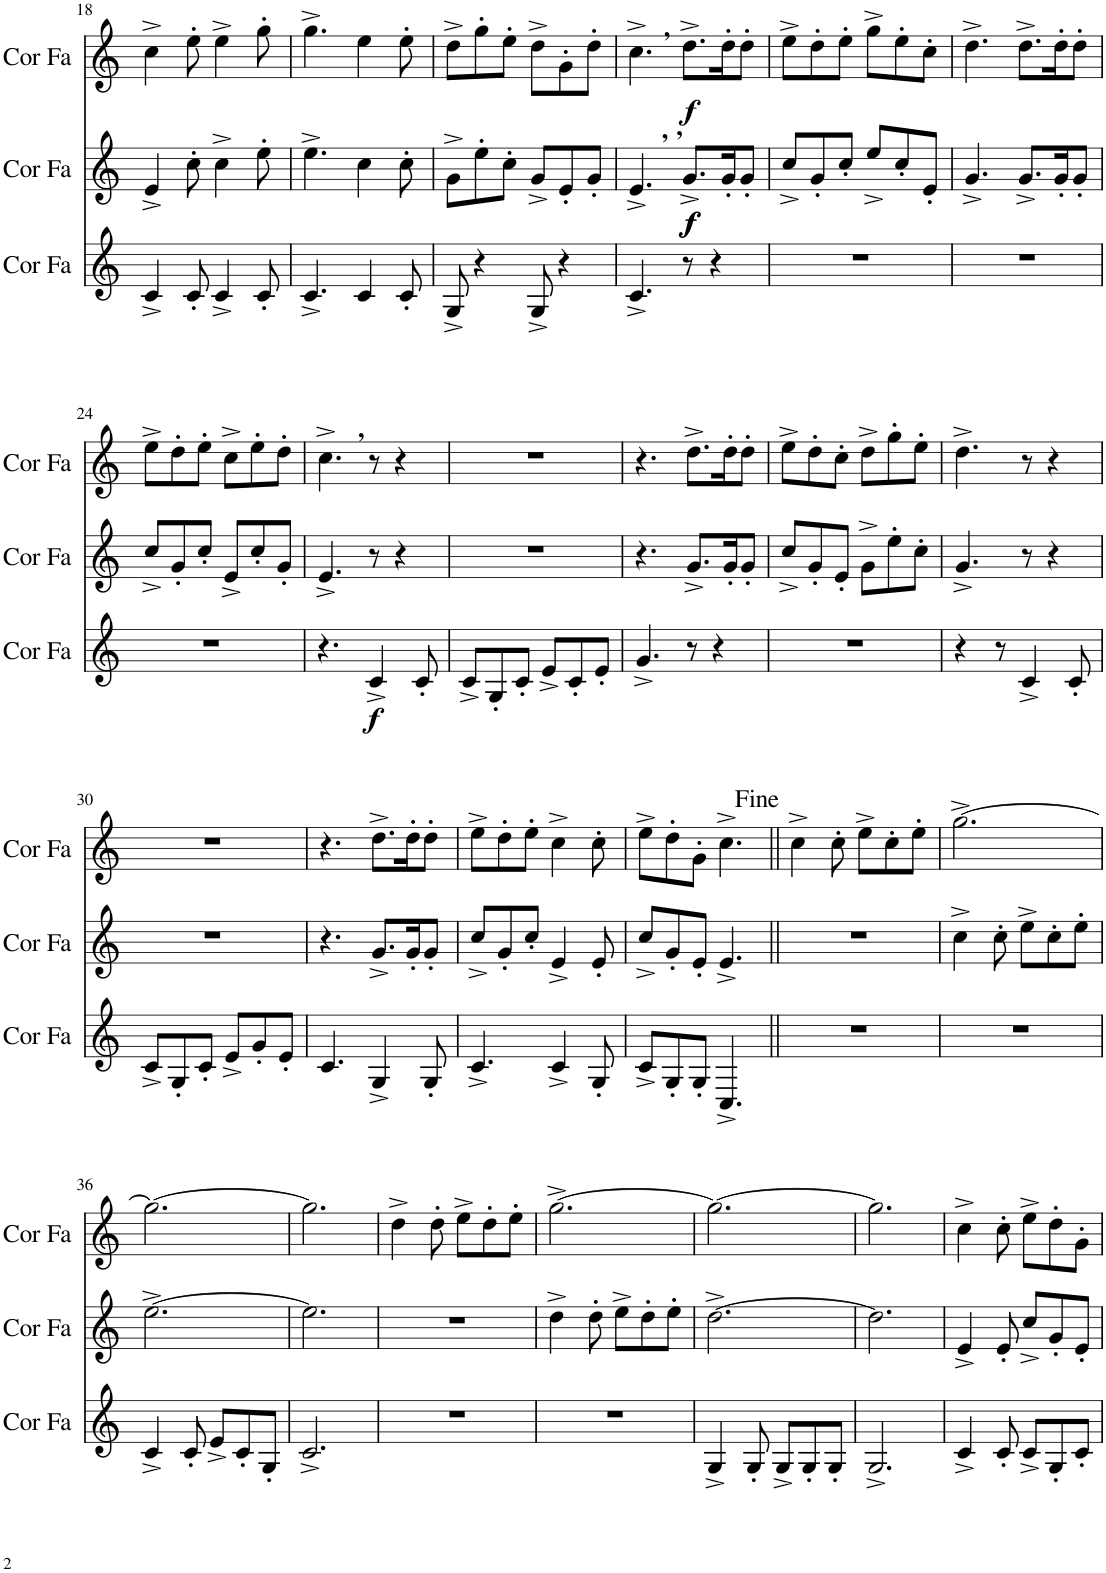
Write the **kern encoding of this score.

**kern	**dynam	**kern	**dynam	**kern	**dynam
*part3	*part3	*part2	*part2	*part1	*part1
*staff3	*staff3	*staff2	*staff2	*staff1	*staff1
*I"Cor en Fa	*	*I"Cor en Fa	*	*I"Cor en Fa	*
*I'Cor Fa	*	*I'Cor Fa	*	*I'Cor Fa	*
!!LO:PB:g=z
*clefG2	*	*clefG2	*	*clefG2	*
*Trd4c7	*	*Trd4c7	*	*Trd4c7	*
*k[]	*	*k[]	*	*k[]	*
*M6/8	*	*M6/8	*	*M6/8	*
=18	=18	=18	=18	=18	=18
4c^/	.	4e^/	.	4cc^\	.
8c'/	.	8cc'\	.	8ee'\	.
4c^/	.	4cc^\	.	4ee^\	.
8c'/	.	8ee'\	.	8gg'\	.
=19	=19	=19	=19	=19	=19
4.c^/	.	4.ee^\	.	4.gg^\	.
4c/	.	4cc\	.	4ee\	.
8c'/	.	8cc'\	.	8ee'\	.
=20	=20	=20	=20	=20	=20
8G^/	.	8g^\L	.	8dd^\L	.
4r	.	8ee'\	.	8gg'\	.
.	.	8cc'\J	.	8ee'\J	.
8G^/	.	8g^/L	.	8dd^\L	.
4r	.	8e'/	.	8g'\	.
.	.	8g'/J	.	8dd'\J	.
=21	=21	=21	=21	=21	=21
4.c^/	.	4.e^/	.	4.cc^\	.
!	!	!	!	!LO:TX:a:B:t=,	!
!	!	!LO:TX:a:B:t=,	!	!	!
!	!	!LO:TX:a:B:t=,	!	!	!
!	!	!	!LO:DY:b	!	!
!	!	!	!LO:DY:n=1:b	!	!LO:DY:b
8r	.	8.g^/L	f f	8.dd^\L	f
4r	.	.	.	.	.
.	.	16g'/K	.	16dd'\K	.
.	.	8g'/J	.	8dd'\J	.
=22	=22	=22	=22	=22	=22
2.r	.	8cc^/L	.	8ee^\L	.
.	.	8g'/	.	8dd'\	.
.	.	8cc'/J	.	8ee'\J	.
.	.	8ee^/L	.	8gg^\L	.
.	.	8cc'/	.	8ee'\	.
.	.	8e'/J	.	8cc'\J	.
=23	=23	=23	=23	=23	=23
2.r	.	4.g^/	.	4.dd^\	.
.	.	8.g^/L	.	8.dd^\L	.
.	.	16g'/K	.	16dd'\K	.
.	.	8g'/J	.	8dd'\J	.
!!LO:LB:g=z
=24	=24	=24	=24	=24	=24
2.r	.	8cc^/L	.	8ee^\L	.
.	.	8g'/	.	8dd'\	.
.	.	8cc'/J	.	8ee'\J	.
.	.	8e^/L	.	8cc^\L	.
.	.	8cc'/	.	8ee'\	.
.	.	8g'/J	.	8dd'\J	.
=25	=25	=25	=25	=25	=25
4.r	.	4.e^/	.	4.cc^\	.
!	!	!	!	!LO:TX:a:B:t=,	!
!	!LO:DY:b	!	!	!	!
4c^/	f	8r	.	8r	.
.	.	4r	.	4r	.
8c'/	.	.	.	.	.
=26	=26	=26	=26	=26	=26
8c^/L	.	2.r	.	2.r	.
8G'/	.	.	.	.	.
8c'/J	.	.	.	.	.
8e^/L	.	.	.	.	.
8c'/	.	.	.	.	.
8e'/J	.	.	.	.	.
=27	=27	=27	=27	=27	=27
4.g^/	.	4.r	.	4.r	.
8r	.	8.g^/L	.	8.dd^\L	.
4r	.	.	.	.	.
.	.	16g'/K	.	16dd'\K	.
.	.	8g'/J	.	8dd'\J	.
=28	=28	=28	=28	=28	=28
2.r	.	8cc^/L	.	8ee^\L	.
.	.	8g'/	.	8dd'\	.
.	.	8e'/J	.	8cc'\J	.
.	.	8g^\L	.	8dd^\L	.
.	.	8ee'\	.	8gg'\	.
.	.	8cc'\J	.	8ee'\J	.
=29	=29	=29	=29	=29	=29
4r	.	4.g^/	.	4.dd^\	.
8r	.	.	.	.	.
4c^/	.	8r	.	8r	.
.	.	4r	.	4r	.
8c'/	.	.	.	.	.
!!LO:LB:g=z
=30	=30	=30	=30	=30	=30
8c^/L	.	2.r	.	2.r	.
8G'/	.	.	.	.	.
8c'/J	.	.	.	.	.
8e^/L	.	.	.	.	.
8g'/	.	.	.	.	.
8e'/J	.	.	.	.	.
=31	=31	=31	=31	=31	=31
4.c/	.	4.r	.	4.r	.
4G^/	.	8.g^/L	.	8.dd^\L	.
.	.	16g'/K	.	16dd'\K	.
8G'/	.	8g'/J	.	8dd'\J	.
=32	=32	=32	=32	=32	=32
4.c^/	.	8cc^/L	.	8ee^\L	.
.	.	8g'/	.	8dd'\	.
.	.	8cc'/J	.	8ee'\J	.
4c^/	.	4e^/	.	4cc^\	.
8G'/	.	8e'/	.	8cc'\	.
=33	=33	=33	=33	=33	=33
8c^/L	.	8cc^/L	.	8ee^\L	.
8G'/	.	8g'/	.	8dd'\	.
8G'/J	.	8e'/J	.	8g'\J	.
4.C^/	.	4.e^/	.	4.cc^\	.
=34||	=34||	=34||	=34||	=34||	=34||
2.r	.	2.r	.	4cc^\	.
.	.	.	.	8cc'\	.
.	.	.	.	8ee^\L	.
.	.	.	.	8cc'\	.
.	.	.	.	8ee'\J	.
=35	=35	=35	=35	=35	=35
2.r	.	4cc^\	.	[2.gg^\	.
.	.	8cc'\	.	.	.
.	.	8ee^\L	.	.	.
.	.	8cc'\	.	.	.
.	.	8ee'\J	.	.	.
!!LO:LB:g=z
=36	=36	=36	=36	=36	=36
4c^/	.	[2.ee^\	.	2.gg\_	.
8c'/	.	.	.	.	.
8e^/L	.	.	.	.	.
8c'/	.	.	.	.	.
8G'/J	.	.	.	.	.
=37	=37	=37	=37	=37	=37
2.c^/	.	2.ee\]	.	2.gg\]	.
=38	=38	=38	=38	=38	=38
2.r	.	2.r	.	4dd^\	.
.	.	.	.	8dd'\	.
.	.	.	.	8ee^\L	.
.	.	.	.	8dd'\	.
.	.	.	.	8ee'\J	.
=39	=39	=39	=39	=39	=39
2.r	.	4dd^\	.	[2.gg^\	.
.	.	8dd'\	.	.	.
.	.	8ee^\L	.	.	.
.	.	8dd'\	.	.	.
.	.	8ee'\J	.	.	.
=40	=40	=40	=40	=40	=40
4G^/	.	[2.dd^\	.	2.gg\_	.
8G'/	.	.	.	.	.
8G^/L	.	.	.	.	.
8G'/	.	.	.	.	.
8G'/J	.	.	.	.	.
=41	=41	=41	=41	=41	=41
2.G^/	.	2.dd\]	.	2.gg\]	.
=42	=42	=42	=42	=42	=42
4c^/	.	4e^/	.	4cc^\	.
8c'/	.	8e'/	.	8cc'\	.
8c^/L	.	8cc^/L	.	8ee^\L	.
8G'/	.	8g'/	.	8dd'\	.
8c'/J	.	8e'/J	.	8g'\J	.
=	=	=	=	=	=
*-	*-	*-	*-	*-	*-
